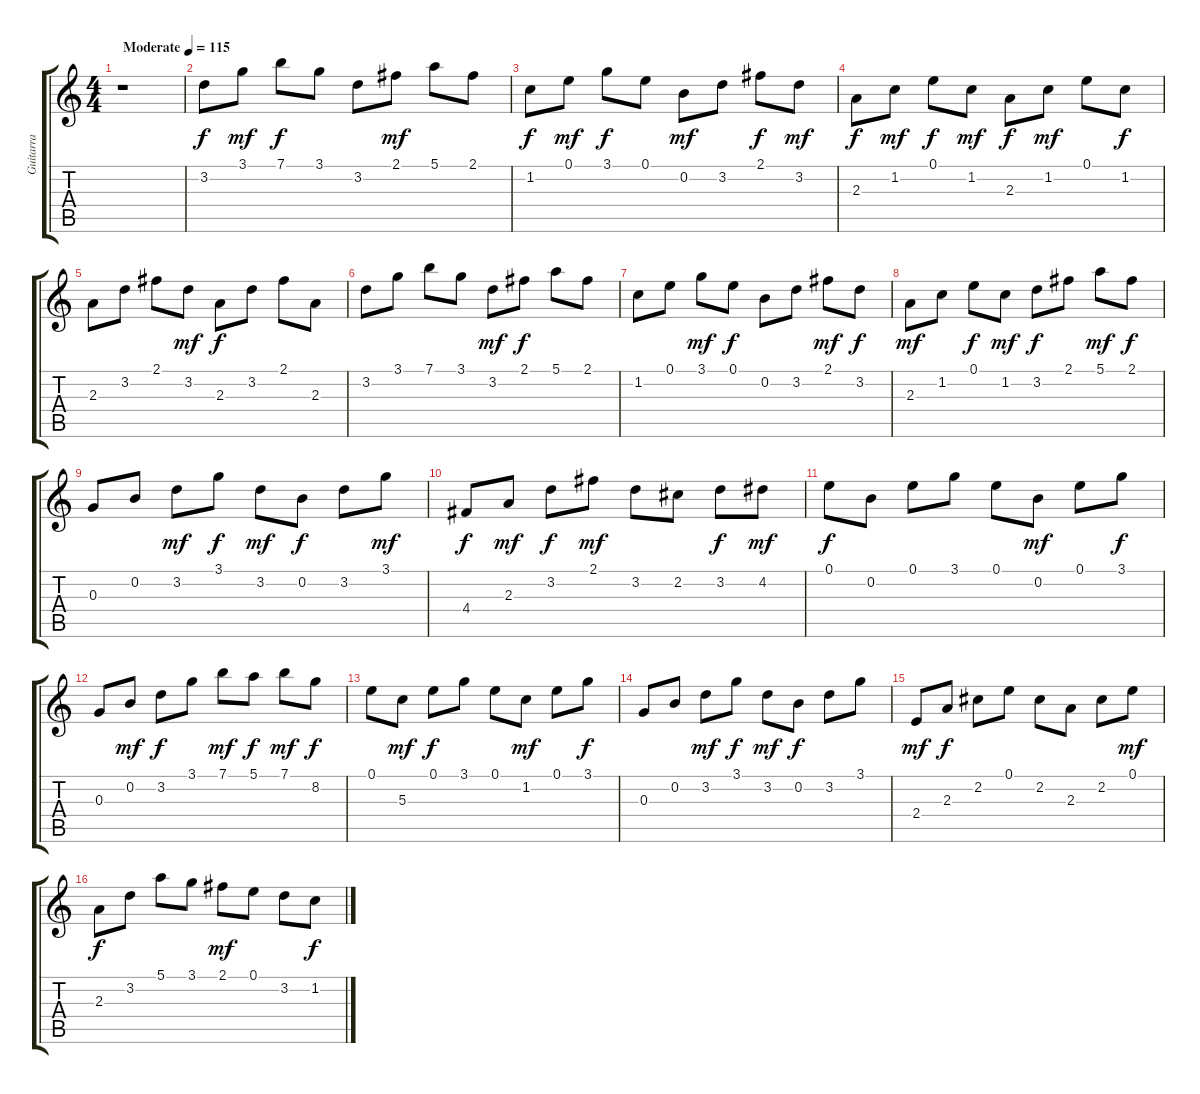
\track ("Guitarra" "Guitarra") {instrument acousticguitarsteel}
\staff {score tabs}
\tuning (E4 B3 G3 D3 A2 E2) {hide}
\ts (4 4)
\tempo (115 "Moderate")
\clef g2
\ks c
r.1{dy f volume 10 instrument acousticguitarsteel} |
3.2.8 3.1.8{dy mf} 7.1.8{dy f} 3.1.8 3.2.8 2.1.8{dy mf} 5.1.8 2.1.8 |
1.2.8{dy f} 0.1.8{dy mf} 3.1.8{dy f} 0.1.8 0.2.8{dy mf} 3.2.8 2.1.8{dy f} 3.2.8{dy mf} |
2.3.8{dy f} 1.2.8{dy mf} 0.1.8{dy f} 1.2.8{dy mf} 2.3.8{dy f} 1.2.8{dy mf} 0.1.8 1.2.8{dy f} |
2.3.8 3.2.8 2.1.8 3.2.8{dy mf} 2.3.8{dy f} 3.2.8 2.1.8 2.3.8 |
3.2.8 3.1.8 7.1.8 3.1.8 3.2.8{dy mf} 2.1.8{dy f} 5.1.8 2.1.8 |
1.2.8 0.1.8 3.1.8{dy mf} 0.1.8{dy f} 0.2.8 3.2.8 2.1.8{dy mf} 3.2.8{dy f} |
2.3.8{dy mf} 1.2.8 0.1.8{dy f} 1.2.8{dy mf} 3.2.8{dy f} 2.1.8 5.1.8{dy mf} 2.1.8{dy f} |
0.3.8 0.2.8 3.2.8{dy mf} 3.1.8{dy f} 3.2.8{dy mf} 0.2.8{dy f} 3.2.8 3.1.8{dy mf} |
4.4.8{dy f} 2.3.8{dy mf} 3.2.8{dy f} 2.1.8{dy mf} 3.2.8 2.2.8 3.2.8{dy f} 4.2.8{dy mf} |
0.1.8{dy f} 0.2.8 0.1.8 3.1.8 0.1.8 0.2.8{dy mf} 0.1.8 3.1.8{dy f} |
0.3.8 0.2.8{dy mf} 3.2.8{dy f} 3.1.8 7.1.8{dy mf} 5.1.8{dy f} 7.1.8{dy mf} 8.2.8{dy f} |
0.1.8 5.3.8{dy mf} 0.1.8{dy f} 3.1.8 0.1.8 1.2.8{dy mf} 0.1.8 3.1.8{dy f} |
0.3.8 0.2.8 3.2.8{dy mf} 3.1.8{dy f} 3.2.8{dy mf} 0.2.8{dy f} 3.2.8 3.1.8 |
2.4.8{dy mf} 2.3.8{dy f} 2.2.8 0.1.8 2.2.8 2.3.8 2.2.8 0.1.8{dy mf} |
2.3.8{dy f} 3.2.8 5.1.8 3.1.8 2.1.8{dy mf} 0.1.8 3.2.8 1.2.8{dy f}
